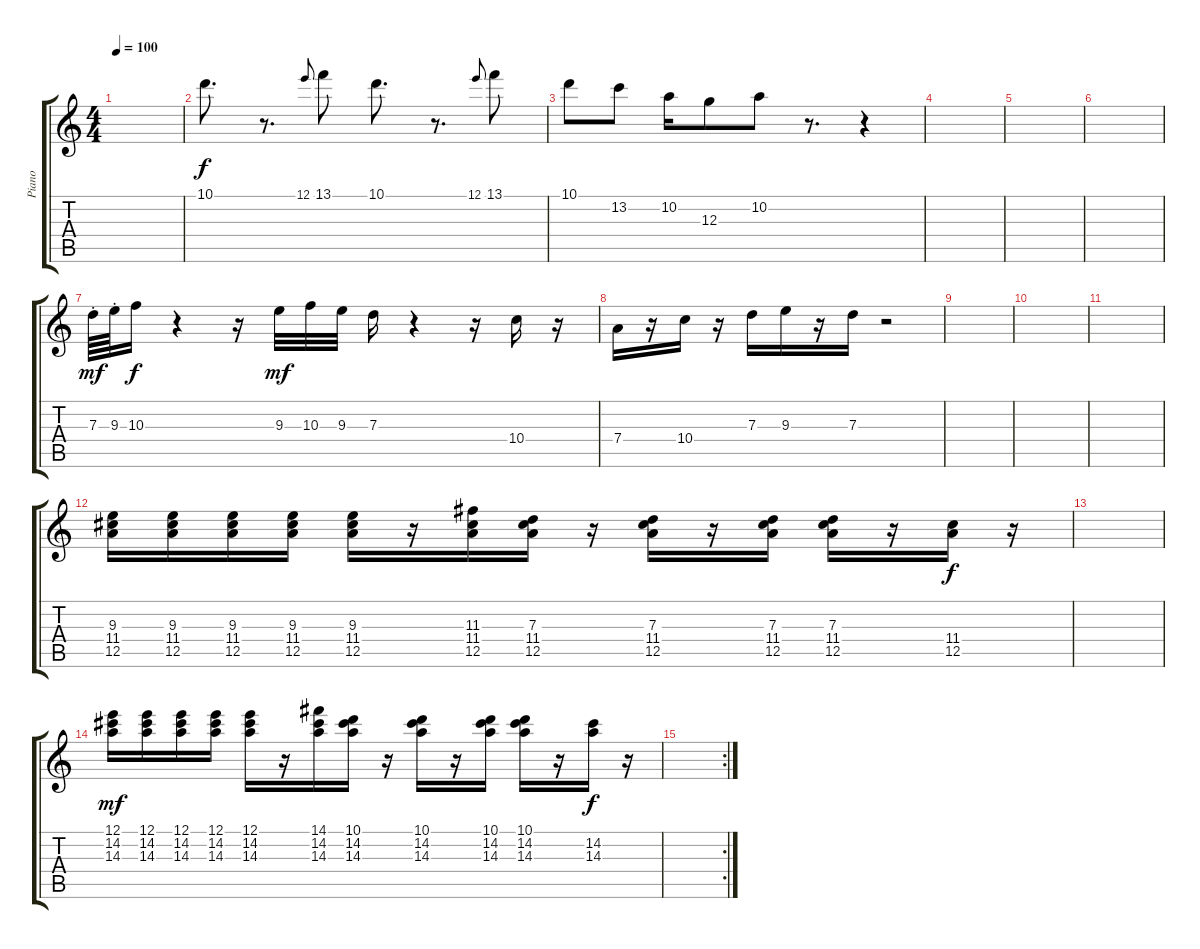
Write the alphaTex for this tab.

\track ("Piano" "Piano") {instrument acousticgrandpiano}
\staff {score tabs}
\tuning (E5 B4 G4 D4 A3 E3) {hide}
\ts (4 4)
\tempo 100
\clef g2
\ks c
|
10.1.8{d} r.8{d} 12.1.8{gr onbeat} 13.1.8 10.1.8{d} r.8{d} 12.1.8{gr onbeat} 13.1.8 |
10.1.8 13.2.8 10.2.16 12.3.8 10.2.8 r.8{d} r.4 |
|
|
|
7.3{st}.64{dy mf} 9.3{st}.64 10.3.16{dy f} r.4 r.16 9.3.32{dy mf} 10.3.32 9.3.32 7.3.16 r.4 r.16 10.4.16 r.16 |
7.4.16 r.16 10.4.16 r.16 7.3.16 9.3.16 r.16 7.3.16 r.2 |
|
|
|
(9.3 11.4 12.5).16 (9.3 11.4 12.5).16 (9.3 11.4 12.5).16 (9.3 11.4 12.5).16 (9.3 11.4 12.5).16 r.16 (11.3 11.4 12.5).16 (7.3 11.4 12.5).16 r.16 (7.3 11.4 12.5).16 r.16 (7.3 11.4 12.5).16 (7.3 11.4 12.5).16 r.16 (11.4 12.5).16{dy f} r.16 |
|
(12.1 14.2 14.3).16{dy mf} (12.1 14.2 14.3).16 (12.1 14.2 14.3).16 (12.1 14.2 14.3).16 (12.1 14.2 14.3).16 r.16 (14.1 14.2 14.3).16 (10.1 14.2 14.3).16 r.16 (10.1 14.2 14.3).16 r.16 (10.1 14.2 14.3).16 (10.1 14.2 14.3).16 r.16 (14.2 14.3).16{dy f} r.16 |
\rc 2
